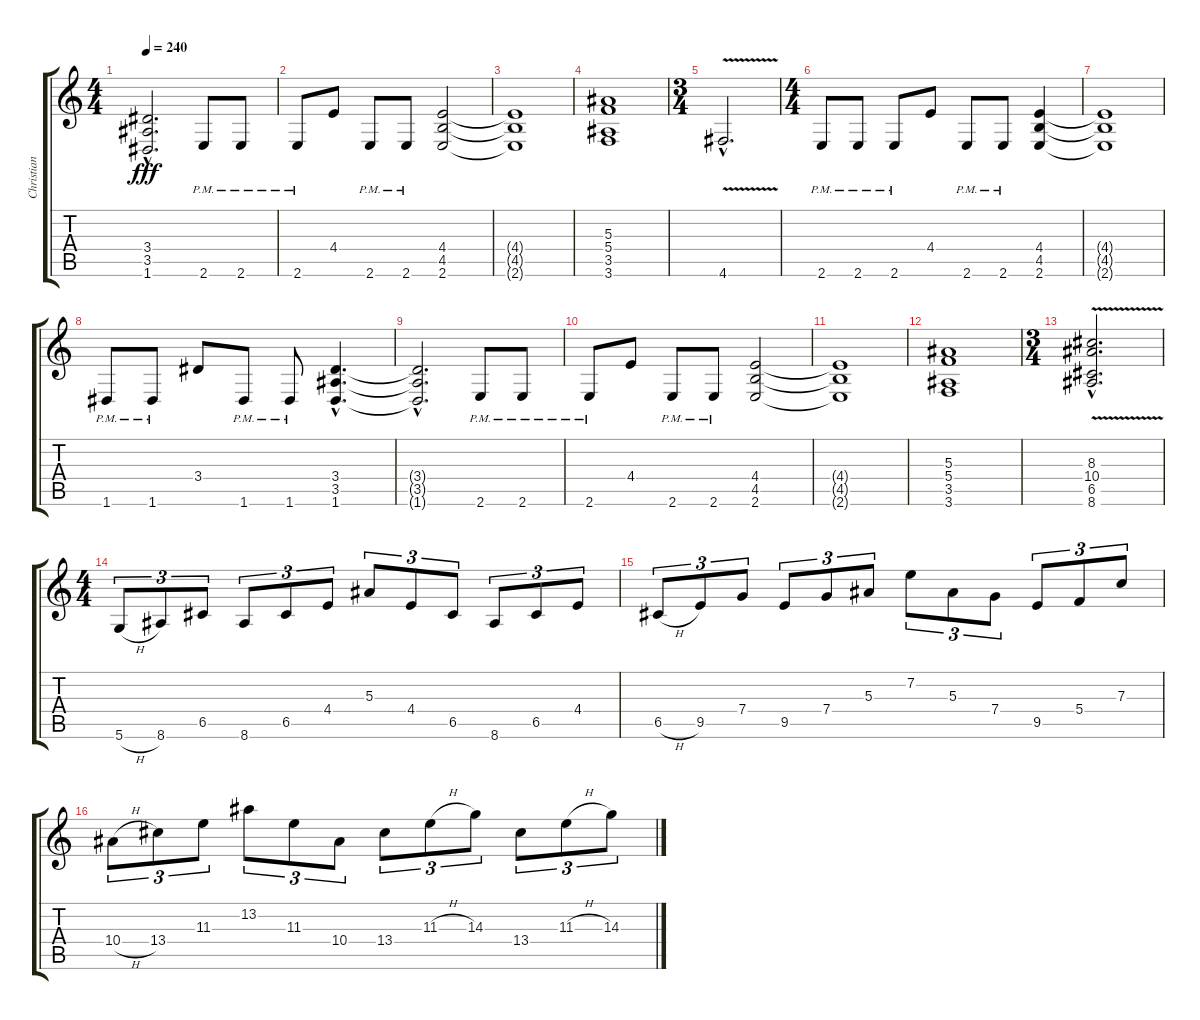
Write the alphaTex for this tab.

\track ("Christian Muenzer" "Christian ") {instrument overdrivenguitar}
\staff {score tabs}
\tuning (D4 A3 F3 C3 G2 D2) {hide}
\ts (4 4)
\tempo 240
\clef g2
\ks c
(3.4{hac t} 3.5{hac t} 1.6{hac t}).2{d dy fff} 2.6{pm}.8 2.6{pm}.8 |
2.6{pm}.8 4.4.8 2.6{pm}.8 2.6{pm}.8 (4.4 4.5 2.6).2 |
(4.4{t} 4.5{t} 2.6{t}).1 |
(5.3 5.4 3.5 3.6).1 |
\ts (3 4)
4.6{v hac}.2{d} |
\ts (4 4)
2.6{pm}.8 2.6{pm}.8 2.6{pm}.8 4.4.8 2.6{pm}.8 2.6{pm}.8 (4.4 4.5 2.6).4 |
(4.4{t} 4.5{t} 2.6{t}).1 |
1.6{pm}.8 1.6{pm}.8 3.4.8 1.6{pm}.8 1.6{pm}.8 (3.4{hac} 3.5{hac} 1.6{hac}).4{d} |
(3.4{hac t} 3.5{hac t} 1.6{hac t}).2{d} 2.6{pm}.8 2.6{pm}.8 |
2.6{pm}.8 4.4.8 2.6{pm}.8 2.6{pm}.8 (4.4 4.5 2.6).2 |
(4.4{t} 4.5{t} 2.6{t}).1 |
(5.3 5.4 3.5 3.6).1 |
\ts (3 4)
(8.3{v hac} 10.4{v hac} 6.5{v hac} 8.6{v hac}).2{d} |
\ts (4 4)
5.6{h}.8{tu (3 2)} 8.6.8{tu (3 2)} 6.5.8{tu (3 2)} 8.6.8{tu (3 2)} 6.5.8{tu (3 2)} 4.4.8{tu (3 2)} 5.3.8{tu (3 2)} 4.4.8{tu (3 2)} 6.5.8{tu (3 2)} 8.6.8{tu (3 2)} 6.5.8{tu (3 2)} 4.4.8{tu (3 2)} |
6.5{h}.8{tu (3 2)} 9.5.8{tu (3 2)} 7.4.8{tu (3 2)} 9.5.8{tu (3 2)} 7.4.8{tu (3 2)} 5.3.8{tu (3 2)} 7.2.8{tu (3 2)} 5.3.8{tu (3 2)} 7.4.8{tu (3 2)} 9.5.8{tu (3 2)} 5.4.8{tu (3 2)} 7.3.8{tu (3 2)} |
10.4{h}.8{tu (3 2)} 13.4.8{tu (3 2)} 11.3.8{tu (3 2)} 13.2.8{tu (3 2)} 11.3.8{tu (3 2)} 10.4.8{tu (3 2)} 13.4.8{tu (3 2)} 11.3{h}.8{tu (3 2)} 14.3.8{tu (3 2)} 13.4.8{tu (3 2)} 11.3{h}.8{tu (3 2)} 14.3.8{tu (3 2)}
